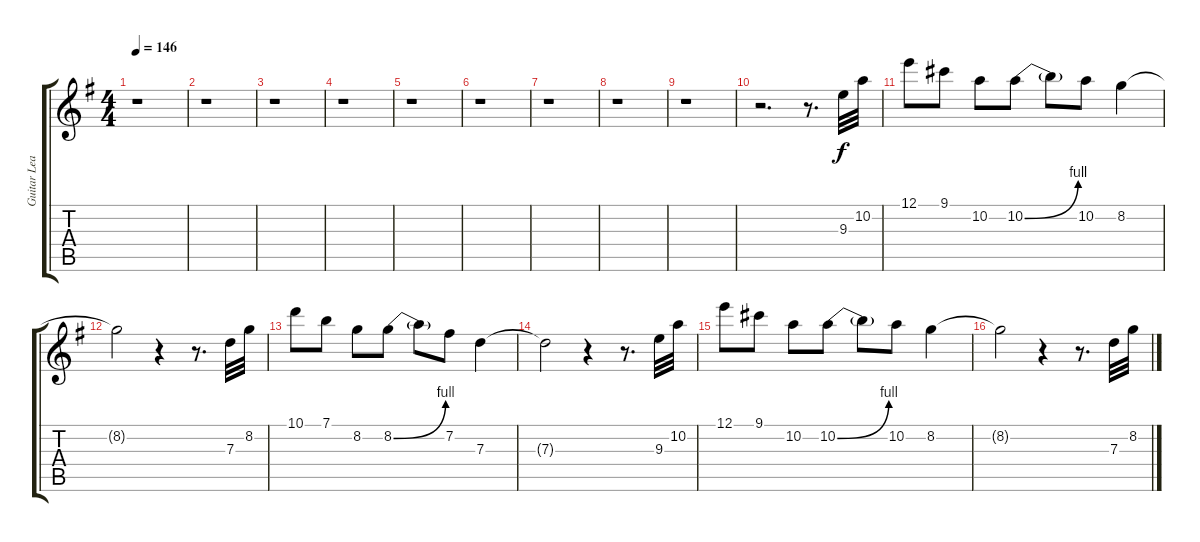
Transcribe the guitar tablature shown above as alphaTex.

\track ("Guitar Leads 1" "Guitar Lea") {instrument overdrivenguitar}
\staff {score tabs}
\tuning (E4 B3 G3 D3 A2 E2) {hide}
\ts (4 4)
\tempo 146
\clef g2
\ks g
r.1{dy f} |
r.1 |
r.1 |
r.1 |
r.1 |
r.1 |
r.1 |
r.1 |
r.1 |
r.2{d} r.8{d} 9.3.32 10.2.32 |
12.1.8 9.1.8 10.2.8 10.2{be (bend 0 0 60 4)}.8 10.2{t}.8 10.2.8 8.2.4 |
8.2{t}.2 r.4 r.8{d} 7.3.32 8.2.32 |
10.1.8 7.1.8 8.2.8 8.2{be (bend 0 0 60 4)}.8 8.2{t}.8 7.2.8 7.3.4 |
7.3{t}.2 r.4 r.8{d} 9.3.32 10.2.32 |
12.1.8 9.1.8 10.2.8 10.2{be (bend 0 0 60 4)}.8 10.2{t}.8 10.2.8 8.2.4 |
8.2{t}.2 r.4 r.8{d} 7.3.32 8.2.32
